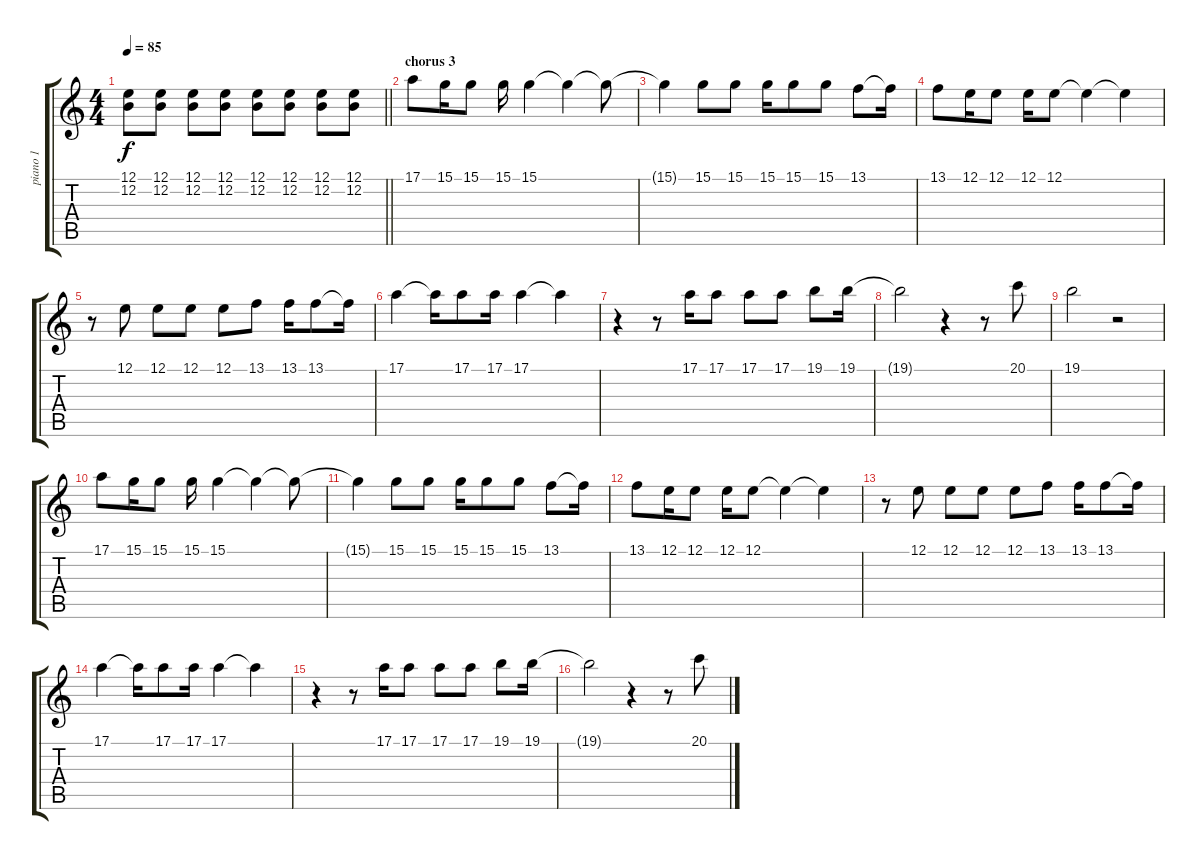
\track ("piano 1" "piano 1") {instrument acousticgrandpiano}
\staff {score tabs}
\tuning (E4 B3 G3 D3 A2 E2) {hide}
\ts (4 4)
\tempo 85
\clef g2
\barLineRight lightlight
\ks c
(12.1 12.2).8{dy f} (12.1 12.2).8 (12.1 12.2).8 (12.1 12.2).8 (12.1 12.2).8 (12.1 12.2).8 (12.1 12.2).8 (12.1 12.2).8 |
\section ("" "chorus 3")
17.1.8 15.1.16 15.1.8 15.1.16 15.1.4 15.1{t}.4 15.1{t}.8 |
15.1{t}.4 15.1.8 15.1.8 15.1.16 15.1.8 15.1.8 13.1.8 13.1{t}.16 |
13.1.8 12.1.16 12.1.8 12.1.16 12.1.8 12.1{t}.4 12.1{t}.4 |
r.8 12.1.8 12.1.8 12.1.8 12.1.8 13.1.8 13.1.16 13.1.8 13.1{t}.16 |
17.1.4 17.1{t}.16 17.1.8 17.1.16 17.1.4 17.1{t}.4 |
r.4 r.8 17.1.16 17.1.8 17.1.8 17.1.8 19.1.8 19.1.16 |
19.1{t}.2 r.4 r.8 20.1.8 |
19.1.2 r.2 |
17.1.8 15.1.16 15.1.8 15.1.16 15.1.4 15.1{t}.4 15.1{t}.8 |
15.1{t}.4 15.1.8 15.1.8 15.1.16 15.1.8 15.1.8 13.1.8 13.1{t}.16 |
13.1.8 12.1.16 12.1.8 12.1.16 12.1.8 12.1{t}.4 12.1{t}.4 |
r.8 12.1.8 12.1.8 12.1.8 12.1.8 13.1.8 13.1.16 13.1.8 13.1{t}.16 |
17.1.4 17.1{t}.16 17.1.8 17.1.16 17.1.4 17.1{t}.4 |
r.4 r.8 17.1.16 17.1.8 17.1.8 17.1.8 19.1.8 19.1.16 |
19.1{t}.2 r.4 r.8 20.1.8
